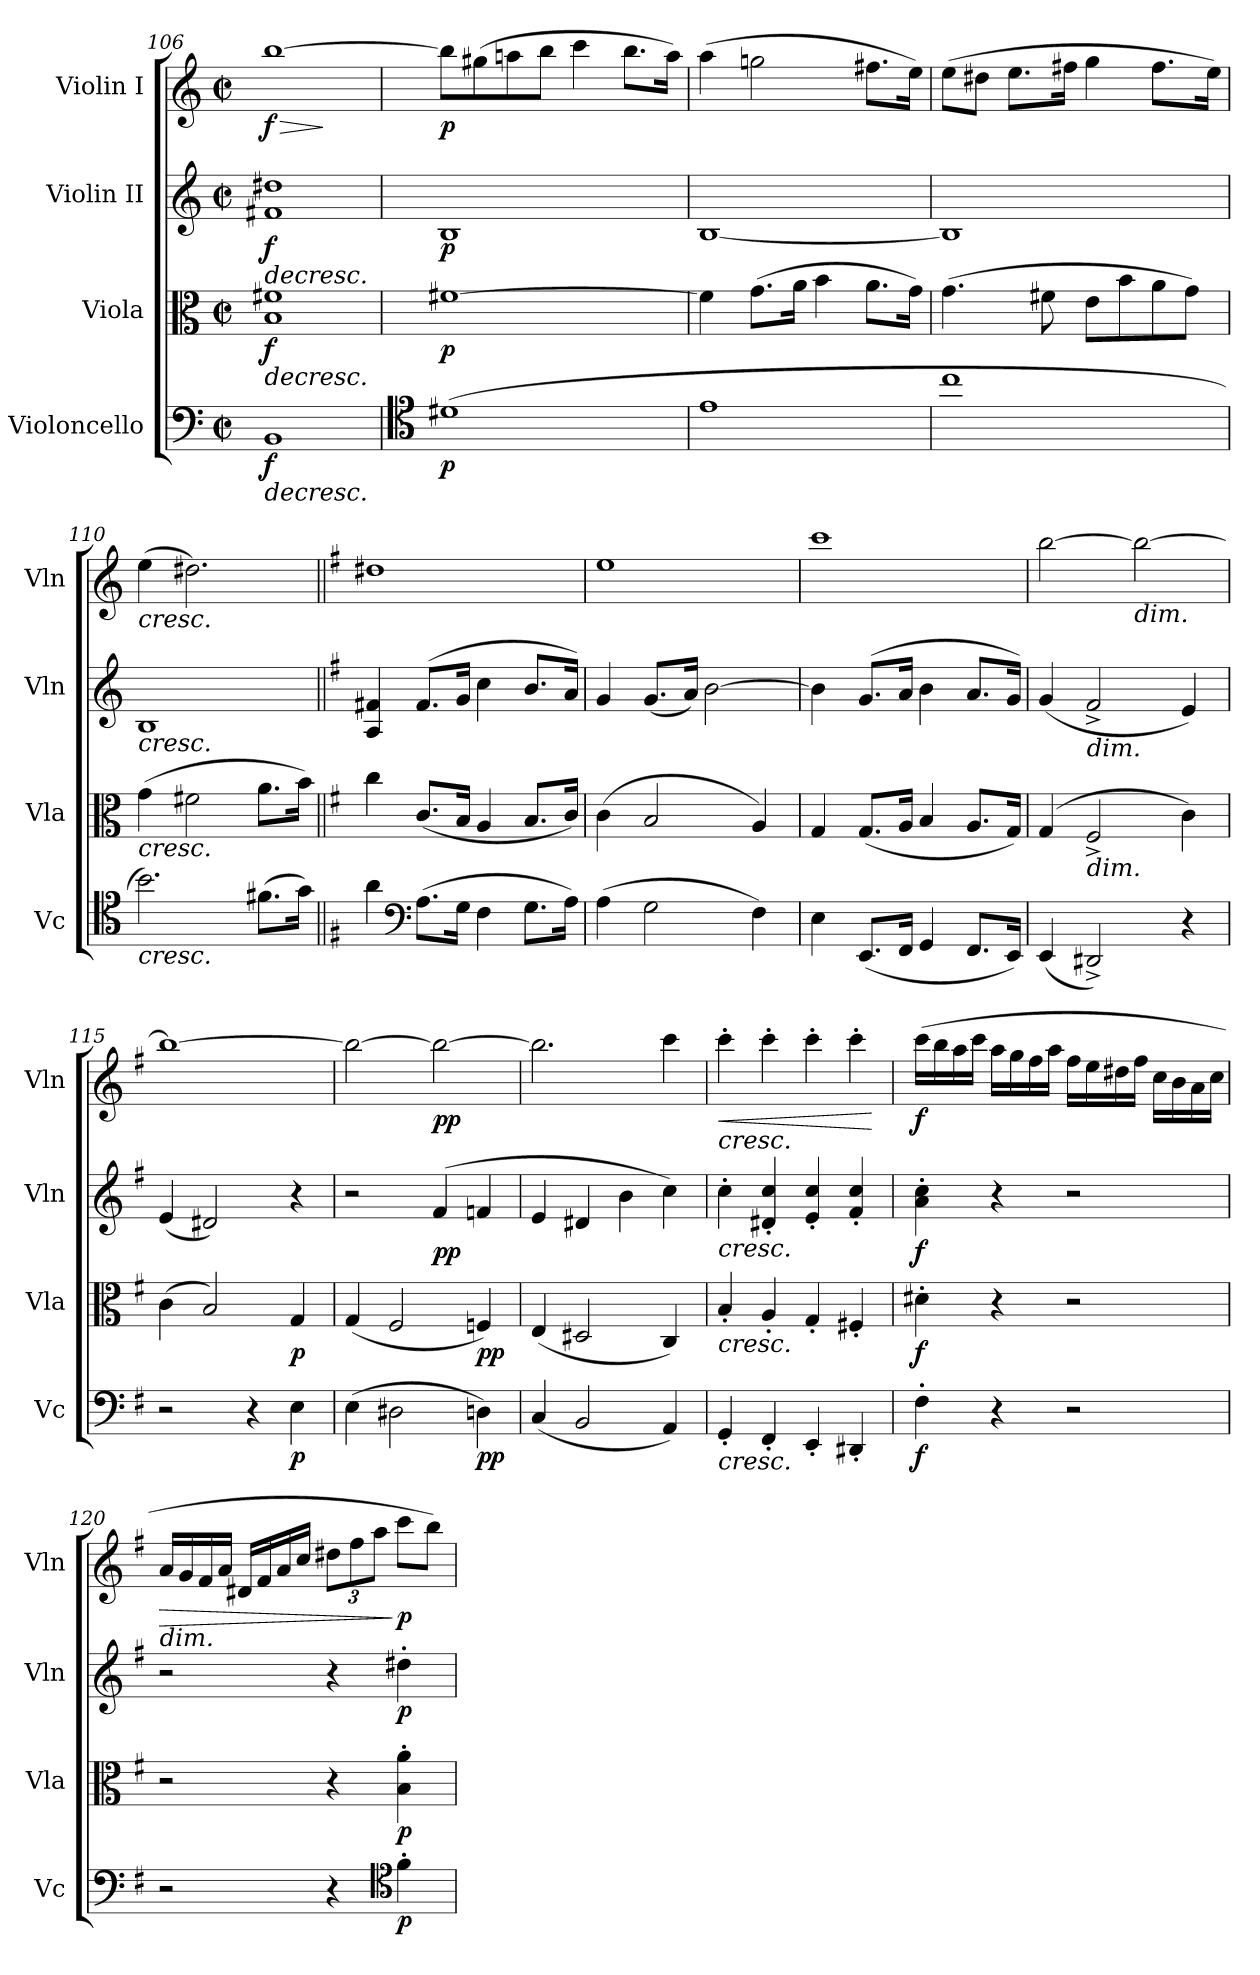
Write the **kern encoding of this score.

**kern	**dynam	**kern	**dynam	**kern	**dynam	**kern	**dynam
*part4	*part4	*part3	*part3	*part2	*part2	*part1	*part1
*staff4	*staff4	*staff3	*staff3	*staff2	*staff2	*staff1	*staff1
*I"Violoncello	*	*I"Viola	*	*I"Violin II	*	*I"Violin I	*
*I'Vc	*	*I'Vla	*	*I'Vln	*	*I'Vln	*
*clefF4	*	*clefC3	*	*clefG2	*	*clefG2	*
*k[]	*	*k[]	*	*k[]	*	*k[]	*
*M2/2	*	*M2/2	*	*M2/2	*	*M2/2	*
*met(c|)	*	*met(c|)	*	*met(c|)	*	*met(c|)	*
=106	=106	=106	=106	=106	=106	=106	=106
!	!LO:HP:b	!	!LO:HP:b	!	!LO:HP:b	!	!LO:HP:b
!	!LO:DY:n=1:b	!	!LO:DY:n=1:b	!	!LO:DY:n=1:b	!	!LO:DY:n=1:b
1BB	> f	1B 1f#X	> f	1f#X 1dd#X	> f	[1bb	> f
.	.	.	.	.	.	.	]
=107	=107	=107	=107	=107	=107	=107	=107
*clefC4	*	*	*	*	*	*	*
!	!LO:DY:b	!	!LO:DY:b	!	!LO:DY:b	!	!LO:DY:b
(>1d#X	p	[1f#X	p	1B	p	8bb\L]	p
.	.	.	.	.	.	(>8gg#X\	.
.	.	.	.	.	.	8aan\	.
.	.	.	.	.	.	8bb\J	.
.	.	.	.	.	.	4ccc\	.
.	.	.	.	.	.	8.bb\L	.
.	.	.	.	.	.	16aa\Jk)	.
=108	=108	=108	=108	=108	=108	=108	=108
1e	.	4f#\]	.	[1B	.	(>4aa\	.
.	.	(>8.g\L	.	.	.	2ggn\	.
.	.	16a\Jk	.	.	.	.	.
.	.	4b\	.	.	.	.	.
.	.	8.a\L	.	.	.	8.ff#X\L	.
.	.	16g\Jk)	.	.	.	16ee\Jk)	.
=109	=109	=109	=109	=109	=109	=109	=109
1cc	.	(>4.g\	.	1B]	.	(>8ee\L	.
.	.	.	.	.	.	8dd#X\J	.
.	.	.	.	.	.	8.ee\L	.
.	.	8f#X\	.	.	.	.	.
.	.	.	.	.	.	16ff#X\Jk	.
.	.	8e\L	.	.	.	4gg\	.
.	.	8b\	.	.	.	.	.
.	.	8a\	.	.	.	8.ff#\L	.
.	.	8g\J)	.	.	.	.	.
.	.	.	.	.	.	16ee\Jk)	.
=110	=110	=110	=110	=110	=110	=110	=110
!	!	!	!	!	!	!LO:TX:b:i:t=cresc.	!
!	!	!	!	!LO:TX:b:i:t=cresc.	!	!	!
!	!	!LO:TX:b:i:t=cresc.	!	!	!	!	!
!LO:TX:b:i:t=cresc.	!	!	!	!	!	!	!
2.b\)	.	(>4g\	.	1B	.	(>4ee\	.
.	.	2f#X\	.	.	.	2.dd#X\)	.
(>8.f#X\L	.	8.a\L	.	.	.	.	.
16g\Jk)	.	16b\Jk)	.	.	.	.	.
=111||	=111||	=111||	=111||	=111||	=111||	=111||	=111||
*k[f#]	*	*k[f#]	*	*k[f#]	*	*k[f#]	*
4a\	.	4cc\	.	4A/ 4f#X/	.	1dd#X	.
*clefF4	*	*	*	*	*	*	*
(>8.A\L	.	(<8.c/L	.	(>8.f#/L	.	.	.
16G\Jk	.	16B/Jk	.	16g/Jk	.	.	.
4F#\	.	4A/	.	4cc\	.	.	.
8.G\L	.	8.B/L	.	8.b/L	.	.	.
16A\Jk)	.	16c/Jk)	.	16a/Jk)	.	.	.
=112	=112	=112	=112	=112	=112	=112	=112
(>4A\	.	(>4c\	.	4g/	.	1ee	.
2G\	.	2B/	.	(<8.g/L	.	.	.
.	.	.	.	16a/Jk)	.	.	.
.	.	.	.	[2b\	.	.	.
4F#\)	.	4A/)	.	.	.	.	.
=113	=113	=113	=113	=113	=113	=113	=113
4E\	.	4G/	.	4b\]	.	1ccc	.
(<8.EE/L	.	(<8.G/L	.	(>8.g/L	.	.	.
16FF#/Jk	.	16A/Jk	.	16a/Jk	.	.	.
4GG/	.	4B/	.	4b\	.	.	.
8.FF#/L	.	8.A/L	.	8.a/L	.	.	.
16EE/Jk)	.	16G/Jk)	.	16g/Jk)	.	.	.
=114	=114	=114	=114	=114	=114	=114	=114
(<4EE/	.	(>4G/	.	(<4g/	.	[2bb\	.
!	!	!	!	!LO:TX:b:i:t=dim.	!	!	!
!	!	!LO:TX:b:i:t=dim.	!	!	!	!	!
2DD#X^/)	.	2F#^/	.	2f#^/	.	.	.
!	!	!	!	!	!	!LO:TX:b:i:t=dim.	!
.	.	.	.	.	.	2bb\_	.
4r	.	4c\)	.	4e/)	.	.	.
=115	=115	=115	=115	=115	=115	=115	=115
2r	.	(>4c\	.	(<4e/	.	1bb_	.
.	.	2B/)	.	2d#X/)	.	.	.
4r	.	.	.	.	.	.	.
!	!LO:DY:b	!	!LO:DY:b	!	!	!	!
4E\	p	4G/	p	4r	.	.	.
=116	=116	=116	=116	=116	=116	=116	=116
(>4E\	.	(<4G/	.	2r	.	2bb\_	.
2D#X\	.	2F#/	.	.	.	.	.
!	!	!	!	!	!LO:DY:b	!	!LO:DY:b
.	.	.	.	(>4f#/	pp	2bb\_	pp
!	!LO:DY:b	!	!LO:DY:b	!	!	!	!
4Dn\)	pp	4Fn/)	pp	4fn/	.	.	.
=117	=117	=117	=117	=117	=117	=117	=117
(<4C/	.	(<4E/	.	4e/	.	2.bb\]	.
2BB/	.	2D#X/	.	4d#X/	.	.	.
.	.	.	.	4b\	.	.	.
4AA/)	.	4C/)	.	4cc\)	.	4ccc\	.
=118	=118	=118	=118	=118	=118	=118	=118
!	!	!	!	!	!	!LO:TX:b:i:t=cresc.	!
!	!	!	!	!LO:TX:b:i:t=cresc.	!	!	!
!	!	!LO:TX:b:i:t=cresc.	!	!	!	!	!
!LO:TX:b:i:t=cresc.	!	!	!	!	!	!	!
!	!	!	!	!	!	!	!LO:HP:b
4GG'/	.	4B'/	.	4cc'\	.	4ccc'\	<
4FF#'/	.	4A'/	.	4d#X/' 4cc/'	.	4ccc'\	.
4EE'/	.	4G'/	.	4e/' 4cc/'	.	4ccc'\	.
4DD#X'/	.	4F#X'/	.	4f#/' 4cc/'	.	4ccc'\	.
.	]	.	]	.	]	.	[
=119	=119	=119	=119	=119	=119	=119	=119
!	!LO:DY:b	!	!LO:DY:b	!	!LO:DY:b	!	!LO:DY:b
4F#'\	f	4d#X'\	f	4a\' 4cc\'	f	(>16ccc\LL	f
.	.	.	.	.	.	16bb\	.
.	.	.	.	.	.	16aa\	.
.	.	.	.	.	.	16ccc\JJ	.
4r	.	4r	.	4r	.	16aa\LL	.
.	.	.	.	.	.	16gg\	.
.	.	.	.	.	.	16ff#\	.
.	.	.	.	.	.	16aa\JJ	.
2r	.	2r	.	2r	.	16ff#\LL	.
.	.	.	.	.	.	16ee\	.
.	.	.	.	.	.	16dd#X\	.
.	.	.	.	.	.	16ff#\JJ	.
.	.	.	.	.	.	16cc\LL	.
.	.	.	.	.	.	16b\	.
.	.	.	.	.	.	16a\	.
.	.	.	.	.	.	16cc\JJ	.
=120	=120	=120	=120	=120	=120	=120	=120
!	!	!	!	!	!	!LO:TX:b:i:t=dim.	!
!	!	!	!	!	!	!	!LO:HP:b
2r	.	2r	.	2r	.	16a/LL	>
.	.	.	.	.	.	16g/	.
.	.	.	.	.	.	16f#/	.
.	.	.	.	.	.	16a/JJ	.
.	.	.	.	.	.	16d#X/LL	.
.	.	.	.	.	.	16f#/	.
.	.	.	.	.	.	16a/	.
.	.	.	.	.	.	16cc/JJ	.
*	*	*	*	*	*	*Xbrackettup	*
4r	.	4r	.	4r	.	12dd#X\L	.
.	.	.	.	.	.	12ff#\	.
.	.	.	.	.	.	12aa\J	.
*clefC4	*	*	*	*	*	*	*
!	!LO:DY:b	!	!LO:DY:b	!	!LO:DY:b	!	!LO:DY:n=1:b
4f#'\	p	4B\' 4a\'	p	4dd#X'\	p	8ccc\L	] p
.	.	.	.	.	.	8bb\J)	.
=	=	=	=	=	=	=	=
*-	*-	*-	*-	*-	*-	*-	*-
